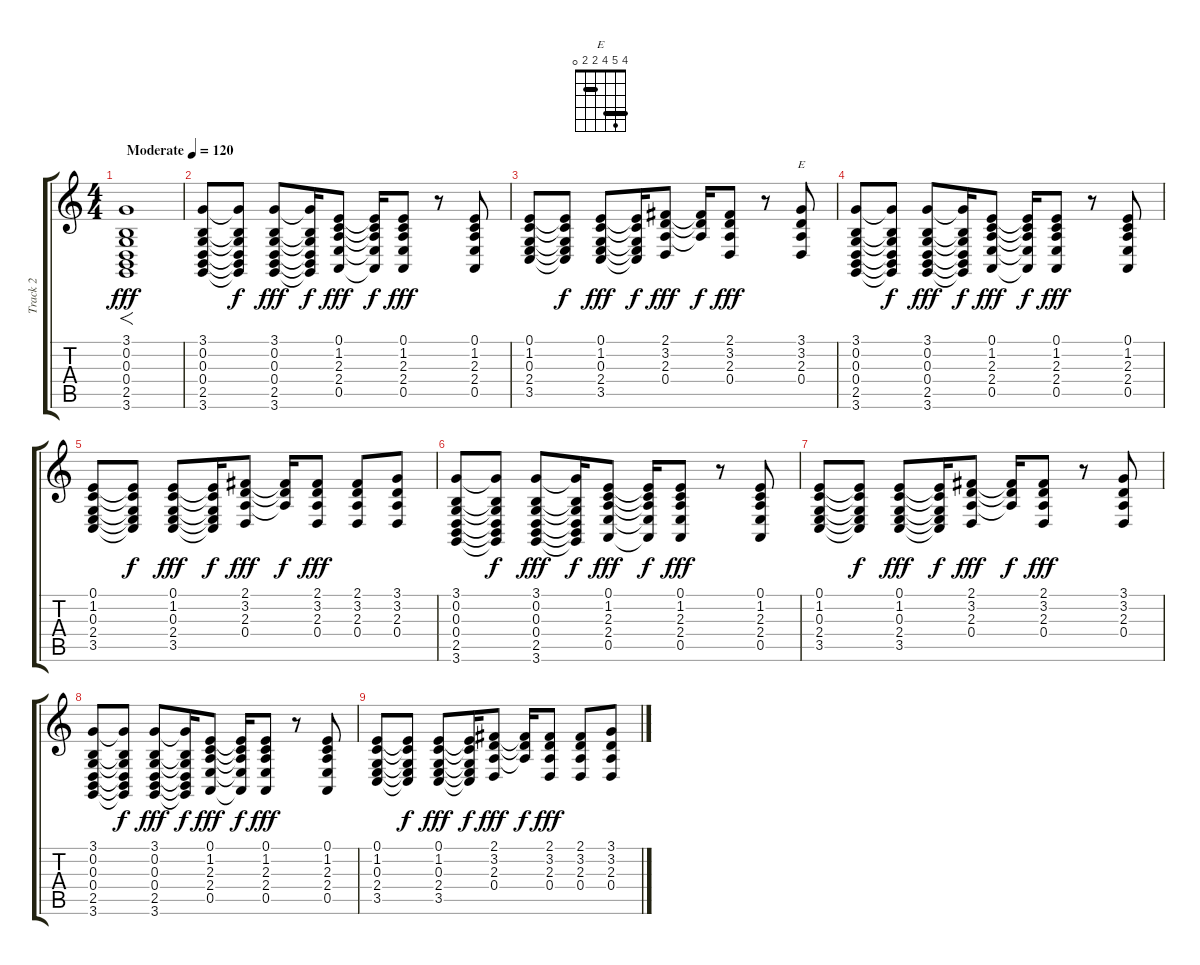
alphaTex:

\track ("Track 2" "Track 2") {instrument acousticgrandpiano}
\staff {score tabs}
\tuning (E4 B3 G3 D3 A2 E2) {hide}
\chord ("E" 4 5 4 2 2 0) {barre (2 4)}
\ts (4 4)
\tempo (120 "Moderate")
\clef g2
\ks c
(3.1 0.2 0.3 0.4 2.5 3.6).1{f dy fff instrument acousticgrandpiano} |
(3.1 0.2 0.3 0.4 2.5 3.6).8 (3.1{t} 0.2{t} 0.3{t} 0.4{t} 2.5{t} 3.6{t}).8{dy f} (3.1 0.2 0.3 0.4 2.5 3.6).8{dy fff} (3.1{t} 0.2{t} 0.3{t} 0.4{t} 2.5{t} 3.6{t}).16{dy f} (0.1 1.2 2.3 2.4 0.5).8{dy fff} (0.1{t} 1.2{t} 2.3{t} 2.4{t} 0.5{t}).16{dy f} (0.1 1.2 2.3 2.4 0.5).8{dy fff} r.8 (0.1 1.2 2.3 2.4 0.5).8 |
(0.1 1.2 0.3 2.4 3.5).8 (0.1{t} 1.2{t} 0.3{t} 2.4{t} 3.5{t}).8{dy f} (0.1 1.2 0.3 2.4 3.5).8{dy fff} (0.1{t} 1.2{t} 0.3{t} 2.4{t} 3.5{t}).16{dy f} (2.1 3.2 2.3 0.4).8{dy fff} (2.1{t} 3.2{t} 2.3{t}).16{dy f} (2.1 3.2 2.3 0.4).8{dy fff} r.8 (3.1 3.2 2.3 0.4).8{ch "E"} |
(3.1 0.2 0.3 0.4 2.5 3.6).8 (3.1{t} 0.2{t} 0.3{t} 0.4{t} 2.5{t} 3.6{t}).8{dy f} (3.1 0.2 0.3 0.4 2.5 3.6).8{dy fff} (3.1{t} 0.2{t} 0.3{t} 0.4{t} 2.5{t} 3.6{t}).16{dy f} (0.1 1.2 2.3 2.4 0.5).8{dy fff} (0.1{t} 1.2{t} 2.3{t} 2.4{t} 0.5{t}).16{dy f} (0.1 1.2 2.3 2.4 0.5).8{dy fff} r.8 (0.1 1.2 2.3 2.4 0.5).8 |
(0.1 1.2 0.3 2.4 3.5).8 (0.1{t} 1.2{t} 0.3{t} 2.4{t} 3.5{t}).8{dy f} (0.1 1.2 0.3 2.4 3.5).8{dy fff} (0.1{t} 1.2{t} 0.3{t} 2.4{t} 3.5{t}).16{dy f} (2.1 3.2 2.3 0.4).8{dy fff} (2.1{t} 3.2{t} 2.3{t}).16{dy f} (2.1 3.2 2.3 0.4).8{dy fff} (2.1 3.2 2.3 0.4).8 (3.1 3.2 2.3 0.4).8 |
(3.1 0.2 0.3 0.4 2.5 3.6).8 (3.1{t} 0.2{t} 0.3{t} 0.4{t} 2.5{t} 3.6{t}).8{dy f} (3.1 0.2 0.3 0.4 2.5 3.6).8{dy fff} (3.1{t} 0.2{t} 0.3{t} 0.4{t} 2.5{t} 3.6{t}).16{dy f} (0.1 1.2 2.3 2.4 0.5).8{dy fff} (0.1{t} 1.2{t} 2.3{t} 2.4{t} 0.5{t}).16{dy f} (0.1 1.2 2.3 2.4 0.5).8{dy fff} r.8 (0.1 1.2 2.3 2.4 0.5).8 |
(0.1 1.2 0.3 2.4 3.5).8 (0.1{t} 1.2{t} 0.3{t} 2.4{t} 3.5{t}).8{dy f} (0.1 1.2 0.3 2.4 3.5).8{dy fff} (0.1{t} 1.2{t} 0.3{t} 2.4{t} 3.5{t}).16{dy f} (2.1 3.2 2.3 0.4).8{dy fff} (2.1{t} 3.2{t} 2.3{t}).16{dy f} (2.1 3.2 2.3 0.4).8{dy fff} r.8 (3.1 3.2 2.3 0.4).8 |
(3.1 0.2 0.3 0.4 2.5 3.6).8 (3.1{t} 0.2{t} 0.3{t} 0.4{t} 2.5{t} 3.6{t}).8{dy f} (3.1 0.2 0.3 0.4 2.5 3.6).8{dy fff} (3.1{t} 0.2{t} 0.3{t} 0.4{t} 2.5{t} 3.6{t}).16{dy f} (0.1 1.2 2.3 2.4 0.5).8{dy fff} (0.1{t} 1.2{t} 2.3{t} 2.4{t} 0.5{t}).16{dy f} (0.1 1.2 2.3 2.4 0.5).8{dy fff} r.8 (0.1 1.2 2.3 2.4 0.5).8 |
(0.1 1.2 0.3 2.4 3.5).8 (0.1{t} 1.2{t} 0.3{t} 2.4{t} 3.5{t}).8{dy f} (0.1 1.2 0.3 2.4 3.5).8{dy fff} (0.1{t} 1.2{t} 0.3{t} 2.4{t} 3.5{t}).16{dy f} (2.1 3.2 2.3 0.4).8{dy fff} (2.1{t} 3.2{t} 2.3{t}).16{dy f} (2.1 3.2 2.3 0.4).8{dy fff} (2.1 3.2 2.3 0.4).8 (3.1 3.2 2.3 0.4).8
